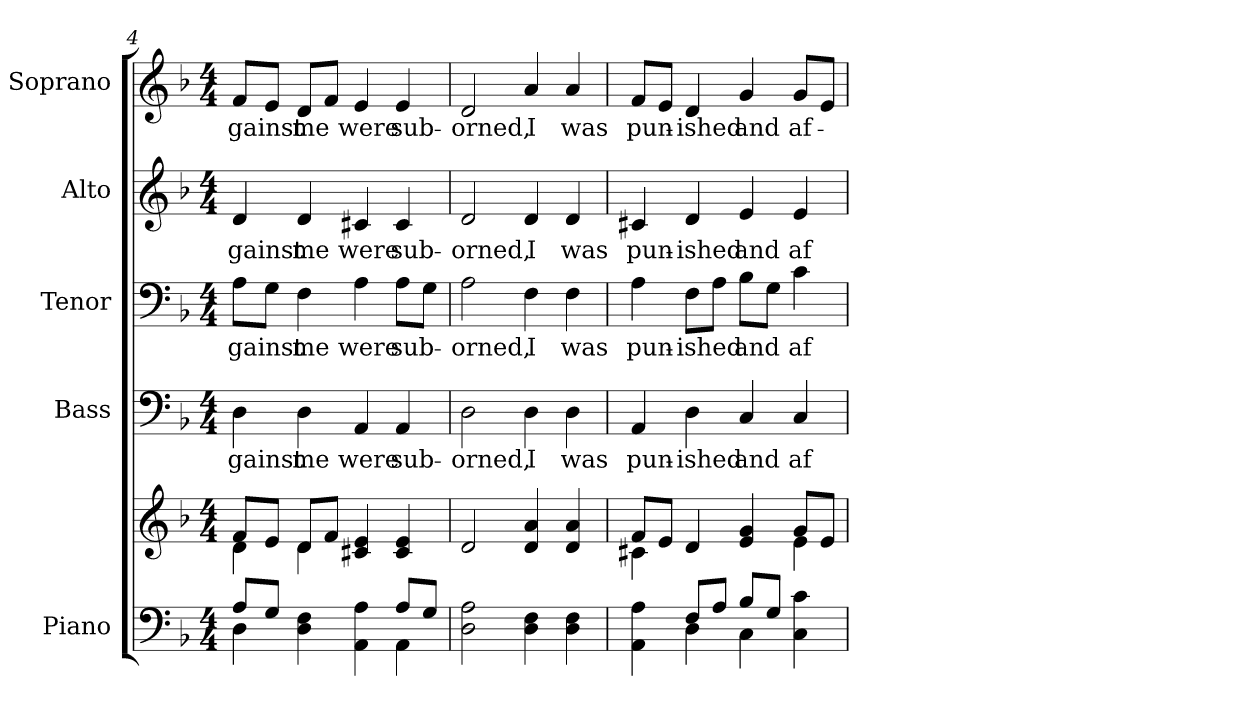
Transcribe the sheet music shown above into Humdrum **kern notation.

**kern	**kern	**kern	**text	**kern	**text	**kern	**text	**kern	**text
*part5	*part5	*part4	*part4	*part3	*part3	*part2	*part2	*part1	*part1
*staff6	*staff5	*staff4	*staff4	*staff3	*staff3	*staff2	*staff2	*staff1	*staff1
*I"Piano	*	*I"Bass	*	*I"Tenor	*	*I"Alto	*	*I"Soprano	*
*I'Pno.	*	*I'B.	*	*I'T.	*	*I'A.	*	*I'S.	*
*clefF4	*clefG2	*clefF4	*	*clefF4	*	*clefG2	*	*clefG2	*
*k[b-]	*k[b-]	*k[b-]	*	*k[b-]	*	*k[b-]	*	*k[b-]	*
*F:	*F:	*F:	*	*F:	*	*F:	*	*F:	*
*M4/4	*M4/4	*M4/4	*	*M4/4	*	*M4/4	*	*M4/4	*
=4	=4	=4	=4	=4	=4	=4	=4	=4	=4
*^	*^	*	*	*	*	*	*	*	*
!	!	!	!	!	!LO:LY:b:color=#000000	!	!	!	!	!	!
!	!	!	!	!	!	!	!LO:LY:b:color=#000000	!	!	!	!
!	!	!	!	!	!	!	!	!	!LO:LY:b:color=#000000	!	!
!	!	!	!	!	!	!	!	!	!	!	!LO:LY:b:color=#000000
8Ai/L	4Di\	8fi/L	4di\	4Di\	-gainst	8Ai\L	-gainst	4di/	-gainst	8fi/L	-gainst
8Gi/J	.	8ei/J	.	.	.	8Gi\J	.	.	.	8ei/J	.
!	!	!	!	!	!LO:LY:b:color=#000000	!	!	!	!	!	!
!	!	!	!	!	!	!	!LO:LY:b:color=#000000	!	!	!	!
!	!	!	!	!	!	!	!	!	!LO:LY:b:color=#000000	!	!
!	!	!	!	!	!	!	!	!	!	!	!LO:LY:b:color=#000000
4Di\ 4Fi	4ryy	8di/L	4di\	4Di\	me	4Fi\	me	4di/	me	8di/L	me
.	.	8fi/J	.	.	.	.	.	.	.	8fi/J	.
!	!	!	!	!	!LO:LY:b:color=#000000	!	!	!	!	!	!
!	!	!	!	!	!	!	!LO:LY:b:color=#000000	!	!	!	!
!	!	!	!	!	!	!	!	!	!LO:LY:b:color=#000000	!	!
!	!	!	!	!	!	!	!	!	!	!	!LO:LY:b:color=#000000
4AAi\ 4Ai	4ryy	4c#Xi/ 4ei	2ryy	4AAi/	were	4Ai\	were	4c#Xi/	were	4ei/	were
!	!	!	!	!	!LO:LY:b:color=#000000	!	!	!	!	!	!
!	!	!	!	!	!	!	!LO:LY:b:color=#000000	!	!	!	!
!	!	!	!	!	!	!	!	!	!LO:LY:b:color=#000000	!	!
!	!	!	!	!	!	!	!	!	!	!	!LO:LY:b:color=#000000
8Ai/L	4AAi\	4c#i/ 4ei	.	4AAi/	sub-	8Ai\L	sub-	4c#i/	sub-	4ei/	sub-
8Gi/J	.	.	.	.	.	8Gi\J	.	.	.	.	.
*v	*v	*	*	*	*	*	*	*	*	*	*
*	*v	*v	*	*	*	*	*	*	*	*
!!LO:PB:g=z
=5	=5	=5	=5	=5	=5	=5	=5	=5	=5
!	!	!	!LO:LY:b:color=#000000	!	!	!	!	!	!
!	!	!	!	!	!LO:LY:b:color=#000000	!	!	!	!
!	!	!	!	!	!	!	!LO:LY:b:color=#000000	!	!
!	!	!	!	!	!	!	!	!	!LO:LY:b:color=#000000
2Di\ 2Ai	2di/	2Di\	-orned,	2Ai\	-orned,	2di/	-orned,	2di/	-orned,
!	!	!	!LO:LY:b:color=#000000	!	!	!	!	!	!
!	!	!	!	!	!LO:LY:b:color=#000000	!	!	!	!
!	!	!	!	!	!	!	!LO:LY:b:color=#000000	!	!
!	!	!	!	!	!	!	!	!	!LO:LY:b:color=#000000
4Di\ 4Fi	4di/ 4ai	4Di\	I	4Fi\	I	4di/	I	4ai/	I
!	!	!	!LO:LY:b:color=#000000	!	!	!	!	!	!
!	!	!	!	!	!LO:LY:b:color=#000000	!	!	!	!
!	!	!	!	!	!	!	!LO:LY:b:color=#000000	!	!
!	!	!	!	!	!	!	!	!	!LO:LY:b:color=#000000
4Di\ 4Fi	4di/ 4ai	4Di\	was	4Fi\	was	4di/	was	4ai/	was
=6	=6	=6	=6	=6	=6	=6	=6	=6	=6
*^	*^	*	*	*	*	*	*	*	*
!	!	!	!	!	!LO:LY:b:color=#000000	!	!	!	!	!	!
!	!	!	!	!	!	!	!LO:LY:b:color=#000000	!	!	!	!
!	!	!	!	!	!	!	!	!	!LO:LY:b:color=#000000	!	!
!	!	!	!	!	!	!	!	!	!	!	!LO:LY:b:color=#000000
4AAi\ 4Ai	4ryy	8fi/L	4c#Xi\	4AAi/	pun-	4Ai\	pun-	4c#Xi/	pun-	8fi/L	pun-
.	.	8ei/J	.	.	.	.	.	.	.	8ei/J	.
!	!	!	!	!	!LO:LY:b:color=#000000	!	!	!	!	!	!
!	!	!	!	!	!	!	!LO:LY:b:color=#000000	!	!	!	!
!	!	!	!	!	!	!	!	!	!LO:LY:b:color=#000000	!	!
!	!	!	!	!	!	!	!	!	!	!	!LO:LY:b:color=#000000
8Fi/L	4Di\	4di/	4ryy	4Di\	-ished	8Fi\L	-ished	4di/	-ished	4di/	-ished
8Ai/J	.	.	.	.	.	8Ai\J	.	.	.	.	.
!	!	!	!	!	!LO:LY:b:color=#000000	!	!	!	!	!	!
!	!	!	!	!	!	!	!LO:LY:b:color=#000000	!	!	!	!
!	!	!	!	!	!	!	!	!	!LO:LY:b:color=#000000	!	!
!	!	!	!	!	!	!	!	!	!	!	!LO:LY:b:color=#000000
8B-i/L	4Ci\	4ei/ 4gi	4ryy	4Ci/	and	8B-i\L	and	4ei/	and	4gi/	and
8Gi/J	.	.	.	.	.	8Gi\J	.	.	.	.	.
!	!	!	!	!	!LO:LY:b:color=#000000	!	!	!	!	!	!
!	!	!	!	!	!	!	!LO:LY:b:color=#000000	!	!	!	!
!	!	!	!	!	!	!	!	!	!LO:LY:b:color=#000000	!	!
!	!	!	!	!	!	!	!	!	!	!	!LO:LY:b:color=#000000
4Ci\ 4ci	4ryy	8gi/L	4ei\	4Ci/	af-	4ci\	af-	4ei/	af-	8gi/L	af-
.	.	8ei/J	.	.	.	.	.	.	.	8ei/J	.
*v	*v	*	*	*	*	*	*	*	*	*	*
*	*v	*v	*	*	*	*	*	*	*	*
=	=	=	=	=	=	=	=	=	=
*-	*-	*-	*-	*-	*-	*-	*-	*-	*-
